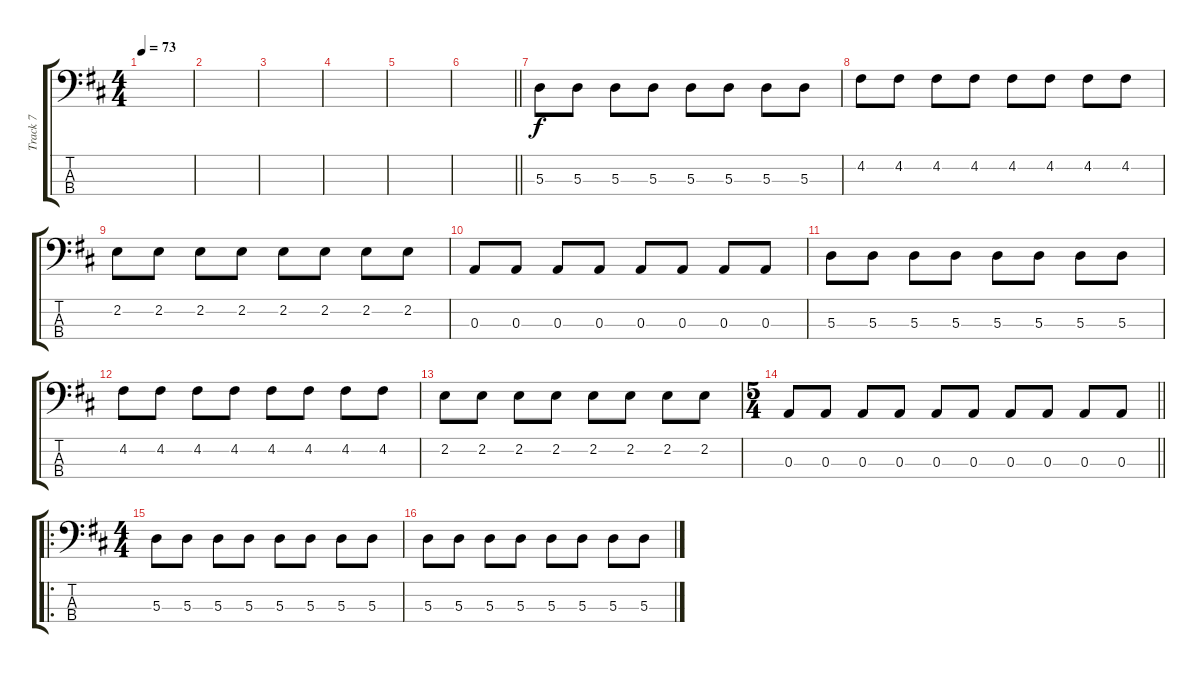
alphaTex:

\track ("Track 7" "Track 7") {instrument acousticbass}
\staff {score tabs}
\tuning (G2 D2 A1 E1) {hide}
\ts (4 4)
\tempo 73
\clef f4
\ks d
|
|
|
|
|
\barLineRight lightlight
|
5.3.8 5.3.8 5.3.8 5.3.8 5.3.8 5.3.8 5.3.8 5.3.8 |
4.2.8 4.2.8 4.2.8 4.2.8 4.2.8 4.2.8 4.2.8 4.2.8 |
2.2.8 2.2.8 2.2.8 2.2.8 2.2.8 2.2.8 2.2.8 2.2.8 |
0.3.8 0.3.8 0.3.8 0.3.8 0.3.8 0.3.8 0.3.8 0.3.8 |
5.3.8 5.3.8 5.3.8 5.3.8 5.3.8 5.3.8 5.3.8 5.3.8 |
4.2.8 4.2.8 4.2.8 4.2.8 4.2.8 4.2.8 4.2.8 4.2.8 |
2.2.8 2.2.8 2.2.8 2.2.8 2.2.8 2.2.8 2.2.8 2.2.8 |
\ts (5 4)
\barLineRight lightlight
0.3.8 0.3.8 0.3.8 0.3.8 0.3.8 0.3.8 0.3.8 0.3.8 0.3.8 0.3.8 |
\ro
\ts (4 4)
5.3.8 5.3.8 5.3.8 5.3.8 5.3.8 5.3.8 5.3.8 5.3.8 |
5.3.8 5.3.8 5.3.8 5.3.8 5.3.8 5.3.8 5.3.8 5.3.8
